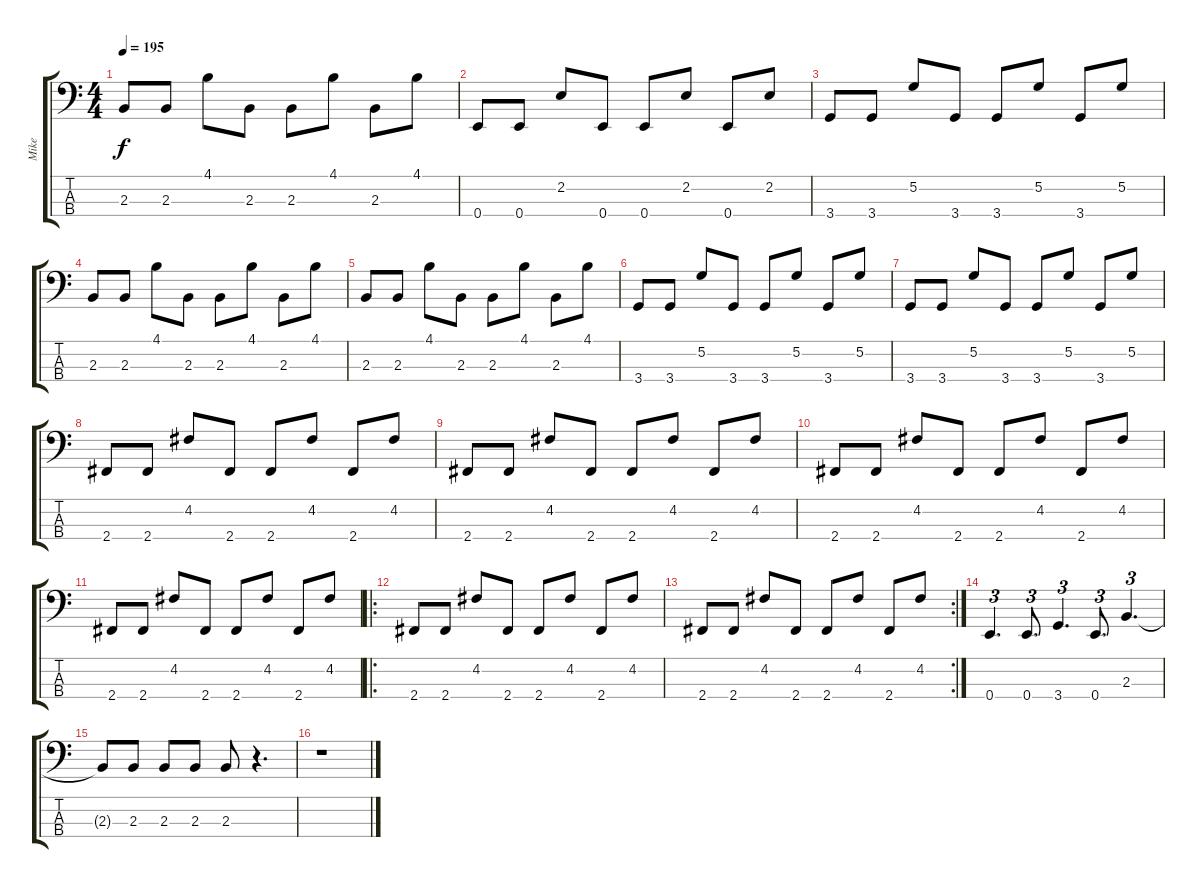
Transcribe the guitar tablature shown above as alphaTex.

\track ("Mike" "Mike") {instrument electricbasspick}
\staff {score tabs}
\tuning (G2 D2 A1 E1) {hide}
\ts (4 4)
\tempo 195
\clef f4
\ks c
2.3.8{dy f} 2.3.8 4.1.8 2.3.8 2.3.8 4.1.8 2.3.8 4.1.8 |
0.4.8 0.4.8 2.2.8 0.4.8 0.4.8 2.2.8 0.4.8 2.2.8 |
3.4.8 3.4.8 5.2.8 3.4.8 3.4.8 5.2.8 3.4.8 5.2.8 |
2.3.8 2.3.8 4.1.8 2.3.8 2.3.8 4.1.8 2.3.8 4.1.8 |
2.3.8 2.3.8 4.1.8 2.3.8 2.3.8 4.1.8 2.3.8 4.1.8 |
3.4.8 3.4.8 5.2.8 3.4.8 3.4.8 5.2.8 3.4.8 5.2.8 |
3.4.8 3.4.8 5.2.8 3.4.8 3.4.8 5.2.8 3.4.8 5.2.8 |
2.4.8 2.4.8 4.2.8 2.4.8 2.4.8 4.2.8 2.4.8 4.2.8 |
2.4.8 2.4.8 4.2.8 2.4.8 2.4.8 4.2.8 2.4.8 4.2.8 |
2.4.8 2.4.8 4.2.8 2.4.8 2.4.8 4.2.8 2.4.8 4.2.8 |
2.4.8 2.4.8 4.2.8 2.4.8 2.4.8 4.2.8 2.4.8 4.2.8 |
\ro
2.4.8 2.4.8 4.2.8 2.4.8 2.4.8 4.2.8 2.4.8 4.2.8 |
\rc 2
2.4.8 2.4.8 4.2.8 2.4.8 2.4.8 4.2.8 2.4.8 4.2.8 |
0.4.4{d tu (3 2)} 0.4.8{d tu (3 2)} 3.4.4{d tu (3 2)} 0.4.8{d tu (3 2)} 2.3.4{d tu (3 2)} |
2.3{t}.8 2.3.8 2.3.8 2.3.8 2.3.8 r.4{d} |
r.1
